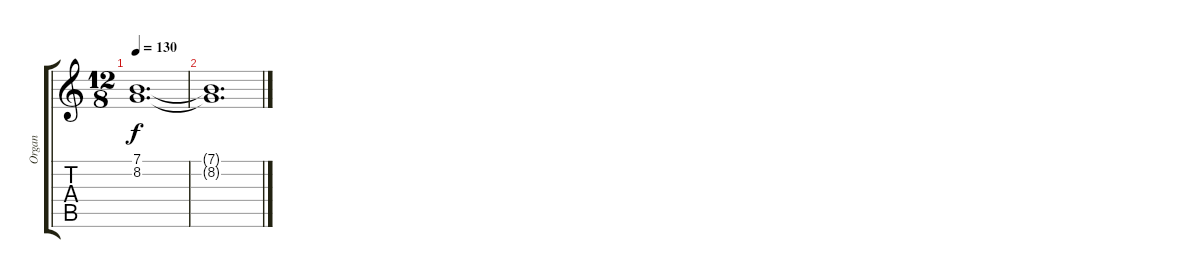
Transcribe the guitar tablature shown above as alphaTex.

\track ("Organ" "Organ") {instrument flute}
\staff {score tabs}
\tuning (E4 B3 G3 D3 A2 E2) {hide}
\ts (12 8)
\tempo 130
\clef g2
\ks c
(7.1{t} 8.2{t}).1{d dy f} |
(7.1{t} 8.2{t}).1{d}
